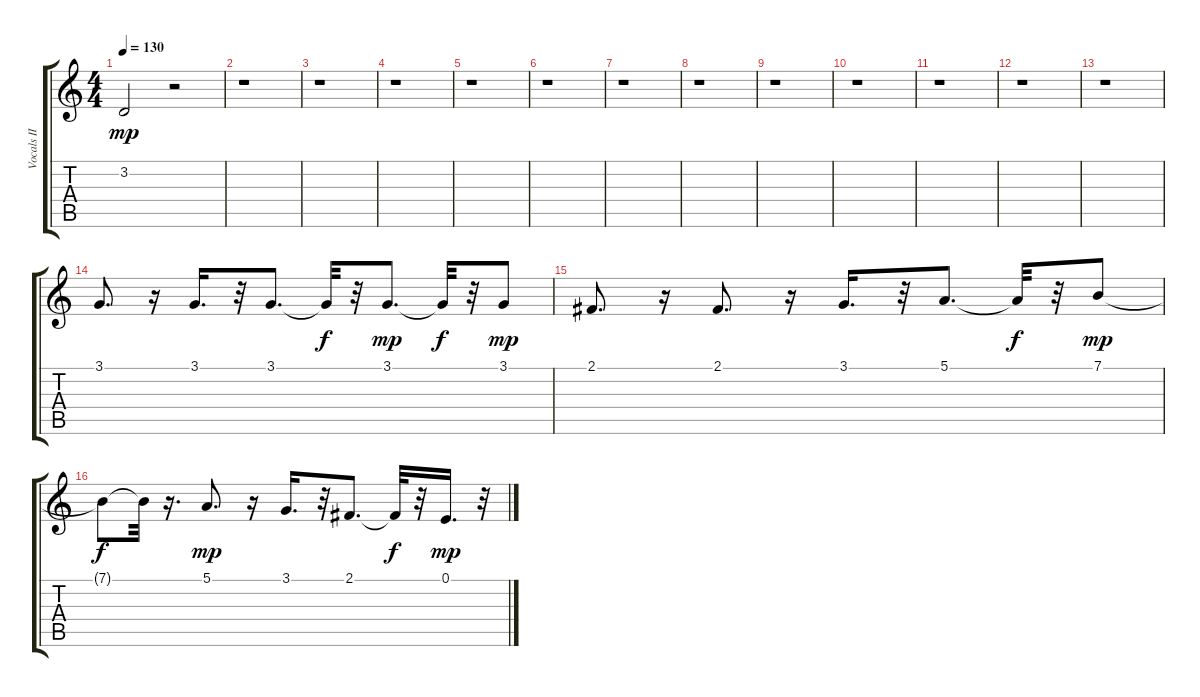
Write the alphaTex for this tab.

\track ("Vocals II" "Vocals II") {instrument sopranosax}
\staff {score tabs}
\tuning (E4 B3 G3 D3 A2 E2) {hide}
\ts (4 4)
\tempo 130
\clef g2
\ks c
3.2.2{dy mp} r.2 |
r.1 |
r.1 |
r.1 |
r.1 |
r.1 |
r.1 |
r.1 |
r.1 |
r.1 |
r.1 |
r.1 |
r.1 |
3.1.8{d} r.16 3.1.16{d} r.32 3.1.8{d} 3.1{t}.32{dy f} r.32 3.1.8{d dy mp} 3.1{t}.32{dy f} r.32 3.1.8{dy mp} |
2.1.8{d} r.16 2.1.8{d} r.16 3.1.16{d} r.32 5.1.8{d} 5.1{t}.32{dy f} r.32 7.1.8{dy mp} |
7.1{t}.8{dy f} 7.1{t}.32 r.16{d} 5.1.8{d dy mp} r.16 3.1.16{d} r.32 2.1.8{d} 2.1{t}.32{dy f} r.32 0.1.16{d dy mp} r.32
